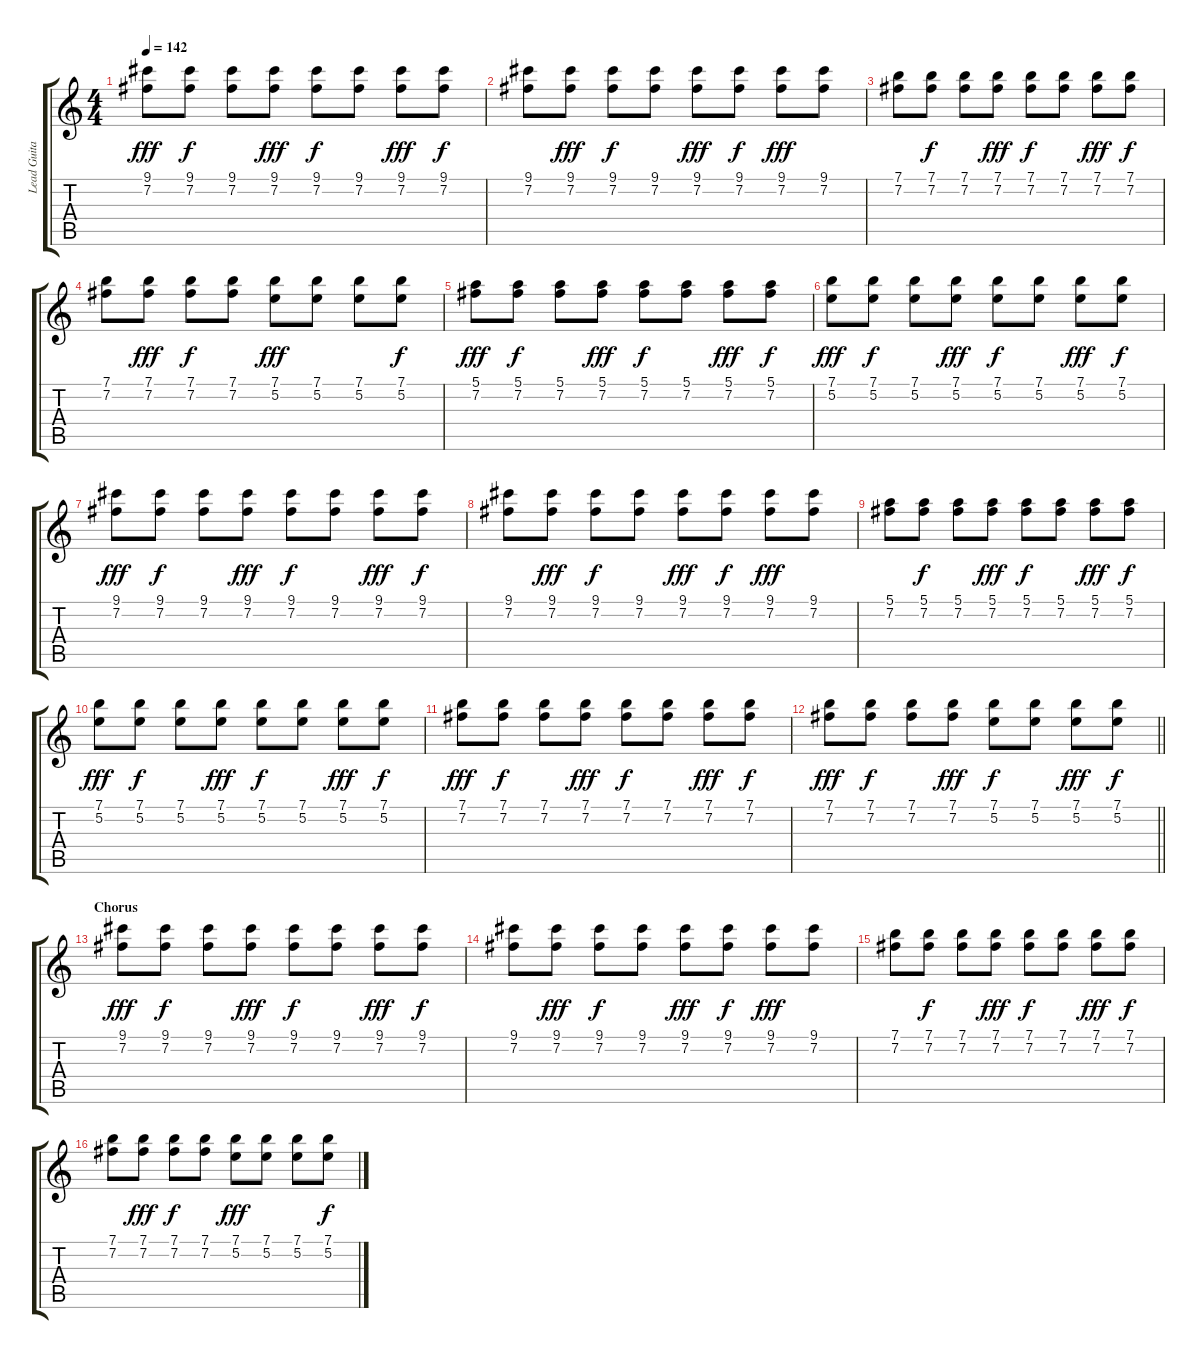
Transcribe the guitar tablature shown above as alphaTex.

\track ("Lead Guitar" "Lead Guita") {instrument distortionguitar}
\staff {score tabs}
\tuning (E4 B3 G3 D3 A2 D2) {hide}
\ts (4 4)
\tempo 142
\clef g2
\ks c
(9.1 7.2).8{dy fff} (9.1 7.2).8{dy f} (9.1 7.2).8 (9.1 7.2).8{dy fff} (9.1 7.2).8{dy f} (9.1 7.2).8 (9.1 7.2).8{dy fff} (9.1 7.2).8{dy f} |
(9.1 7.2).8 (9.1 7.2).8{dy fff} (9.1 7.2).8{dy f} (9.1 7.2).8 (9.1 7.2).8{dy fff} (9.1 7.2).8{dy f} (9.1 7.2).8{dy fff} (9.1 7.2).8 |
(7.1 7.2).8 (7.1 7.2).8{dy f} (7.1 7.2).8 (7.1 7.2).8{dy fff} (7.1 7.2).8{dy f} (7.1 7.2).8 (7.1 7.2).8{dy fff} (7.1 7.2).8{dy f} |
(7.1 7.2).8 (7.1 7.2).8{dy fff} (7.1 7.2).8{dy f} (7.1 7.2).8 (7.1 5.2).8{dy fff} (7.1 5.2).8 (7.1 5.2).8 (7.1 5.2).8{dy f} |
(5.1 7.2).8{dy fff} (5.1 7.2).8{dy f} (5.1 7.2).8 (5.1 7.2).8{dy fff} (5.1 7.2).8{dy f} (5.1 7.2).8 (5.1 7.2).8{dy fff} (5.1 7.2).8{dy f} |
(7.1 5.2).8{dy fff} (7.1 5.2).8{dy f} (7.1 5.2).8 (7.1 5.2).8{dy fff} (7.1 5.2).8{dy f} (7.1 5.2).8 (7.1 5.2).8{dy fff} (7.1 5.2).8{dy f} |
(9.1 7.2).8{dy fff} (9.1 7.2).8{dy f} (9.1 7.2).8 (9.1 7.2).8{dy fff} (9.1 7.2).8{dy f} (9.1 7.2).8 (9.1 7.2).8{dy fff} (9.1 7.2).8{dy f} |
(9.1 7.2).8 (9.1 7.2).8{dy fff} (9.1 7.2).8{dy f} (9.1 7.2).8 (9.1 7.2).8{dy fff} (9.1 7.2).8{dy f} (9.1 7.2).8{dy fff} (9.1 7.2).8 |
(5.1 7.2).8 (5.1 7.2).8{dy f} (5.1 7.2).8 (5.1 7.2).8{dy fff} (5.1 7.2).8{dy f} (5.1 7.2).8 (5.1 7.2).8{dy fff} (5.1 7.2).8{dy f} |
(7.1 5.2).8{dy fff} (7.1 5.2).8{dy f} (7.1 5.2).8 (7.1 5.2).8{dy fff} (7.1 5.2).8{dy f} (7.1 5.2).8 (7.1 5.2).8{dy fff} (7.1 5.2).8{dy f} |
(7.1 7.2).8{dy fff} (7.1 7.2).8{dy f} (7.1 7.2).8 (7.1 7.2).8{dy fff} (7.1 7.2).8{dy f} (7.1 7.2).8 (7.1 7.2).8{dy fff} (7.1 7.2).8{dy f} |
\barLineRight lightlight
(7.1 7.2).8{dy fff} (7.1 7.2).8{dy f} (7.1 7.2).8 (7.1 7.2).8{dy fff} (7.1 5.2).8{dy f} (7.1 5.2).8 (7.1 5.2).8{dy fff} (7.1 5.2).8{dy f} |
\section ("" "Chorus")
(9.1 7.2).8{dy fff} (9.1 7.2).8{dy f} (9.1 7.2).8 (9.1 7.2).8{dy fff} (9.1 7.2).8{dy f} (9.1 7.2).8 (9.1 7.2).8{dy fff} (9.1 7.2).8{dy f} |
(9.1 7.2).8 (9.1 7.2).8{dy fff} (9.1 7.2).8{dy f} (9.1 7.2).8 (9.1 7.2).8{dy fff} (9.1 7.2).8{dy f} (9.1 7.2).8{dy fff} (9.1 7.2).8 |
(7.1 7.2).8 (7.1 7.2).8{dy f} (7.1 7.2).8 (7.1 7.2).8{dy fff} (7.1 7.2).8{dy f} (7.1 7.2).8 (7.1 7.2).8{dy fff} (7.1 7.2).8{dy f} |
(7.1 7.2).8 (7.1 7.2).8{dy fff} (7.1 7.2).8{dy f} (7.1 7.2).8 (7.1 5.2).8{dy fff} (7.1 5.2).8 (7.1 5.2).8 (7.1 5.2).8{dy f}
